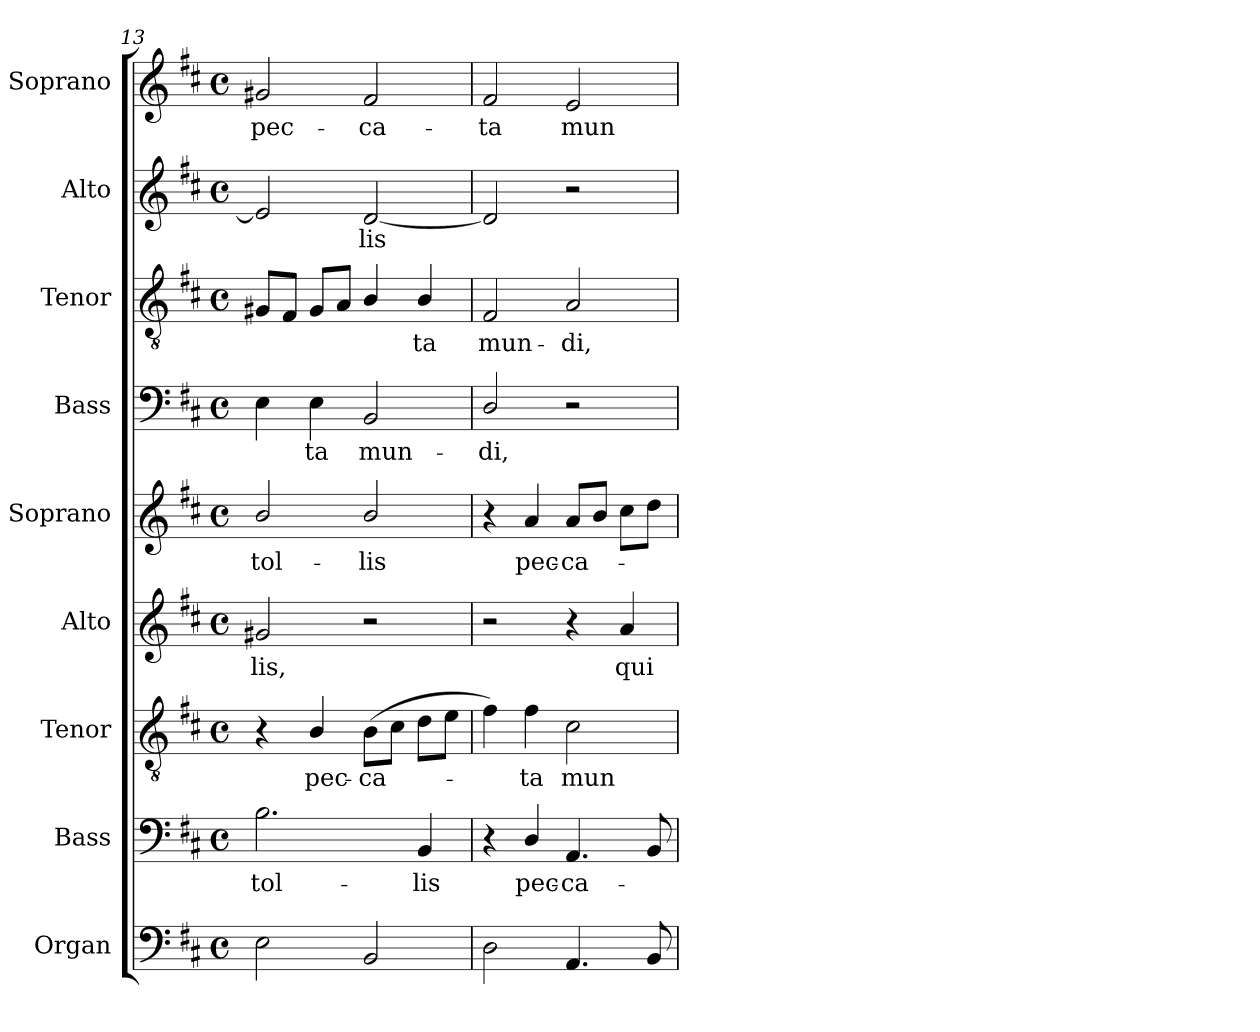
**kern	**kern	**text	**kern	**text	**kern	**text	**kern	**text	**kern	**text	**kern	**text	**kern	**text	**kern	**text
*part9	*part8	*part8	*part7	*part7	*part6	*part6	*part5	*part5	*part4	*part4	*part3	*part3	*part2	*part2	*part1	*part1
*staff9	*staff8	*staff8	*staff7	*staff7	*staff6	*staff6	*staff5	*staff5	*staff4	*staff4	*staff3	*staff3	*staff2	*staff2	*staff1	*staff1
*I"Organ	*I"Bass	*	*I"Tenor	*	*I"Alto	*	*I"Soprano	*	*I"Bass	*	*I"Tenor	*	*I"Alto	*	*I"Soprano	*
*I'Org.	*I'B.	*	*I'T.	*	*I'A.	*	*I'S.	*	*I'B.	*	*I'T.	*	*I'A.	*	*I'S.	*
*clefF4	*clefF4	*	*clefGv2	*	*clefG2	*	*clefG2	*	*clefF4	*	*clefGv2	*	*clefG2	*	*clefG2	*
*	*	*	*ITrd7c12	*	*	*	*	*	*	*	*ITrd7c12	*	*	*	*	*
*k[f#c#]	*k[f#c#]	*	*k[f#c#]	*	*k[f#c#]	*	*k[f#c#]	*	*k[f#c#]	*	*k[f#c#]	*	*k[f#c#]	*	*k[f#c#]	*
*D:	*D:	*	*D:	*	*D:	*	*D:	*	*D:	*	*D:	*	*D:	*	*D:	*
*M4/4	*M4/4	*	*M4/4	*	*M4/4	*	*M4/4	*	*M4/4	*	*M4/4	*	*M4/4	*	*M4/4	*
*met(c)	*met(c)	*	*met(c)	*	*met(c)	*	*met(c)	*	*met(c)	*	*met(c)	*	*met(c)	*	*met(c)	*
=13	=13	=13	=13	=13	=13	=13	=13	=13	=13	=13	=13	=13	=13	=13	=13	=13
!	!	!LO:LY:b:color=#000000	!	!	!	!	!	!	!	!	!	!	!	!	!	!
!	!	!	!	!	!	!LO:LY:b:color=#000000	!	!	!	!	!	!	!	!	!	!
!	!	!	!	!	!	!	!	!LO:LY:b:color=#000000	!	!	!	!	!	!	!	!
!	!	!	!	!	!	!	!	!	!	!	!	!	!	!	!	!LO:LY:b:color=#000000
2Ei\	2.Bi\	tol-	4r	.	2g#Xi/	-lis,	2bi/	tol-	4Ei\	.	8GG#i/L	.	2ei/]	.	2g#Xi/	pec-
.	.	.	.	.	.	.	.	.	.	.	8FF#i/J	.	.	.	.	.
!	!	!	!	!LO:LY:b:color=#000000	!	!	!	!	!	!	!	!	!	!	!	!
!	!	!	!	!	!	!	!	!	!	!LO:LY:b:color=#000000	!	!	!	!	!	!
.	.	.	4BBi/	pec-	.	.	.	.	4Ei\	-ta	8GG#i/L	.	.	.	.	.
.	.	.	.	.	.	.	.	.	.	.	8AAi/J	.	.	.	.	.
!	!	!	!	!LO:LY:b:color=#000000	!	!	!	!	!	!	!	!	!	!	!	!
!	!	!	!	!	!	!	!	!LO:LY:b:color=#000000	!	!	!	!	!	!	!	!
!	!	!	!	!	!	!	!	!	!	!LO:LY:b:color=#000000	!	!	!	!	!	!
!	!	!	!	!	!	!	!	!	!	!	!	!	!	!LO:LY:b:color=#000000	!	!
!	!	!	!	!	!	!	!	!	!	!	!	!	!	!	!	!LO:LY:b:color=#000000
2BBi/	.	.	(8BBi\L	-ca-	2r	.	2bi/	-lis	2BBi/	mun-	4BBi/	.	[2di/	-lis	2f#i/	-ca-
.	.	.	8C#i\J	.	.	.	.	.	.	.	.	.	.	.	.	.
!	!	!LO:LY:b:color=#000000	!	!	!	!	!	!	!	!	!	!	!	!	!	!
!	!	!	!	!	!	!	!	!	!	!	!	!LO:LY:b:color=#000000	!	!	!	!
.	4BBi/	-lis	8Di\L	.	.	.	.	.	.	.	4BBi/	-ta	.	.	.	.
.	.	.	8Ei\J	.	.	.	.	.	.	.	.	.	.	.	.	.
=14	=14	=14	=14	=14	=14	=14	=14	=14	=14	=14	=14	=14	=14	=14	=14	=14
!	!	!	!	!	!	!	!	!	!	!LO:LY:b:color=#000000	!	!	!	!	!	!
!	!	!	!	!	!	!	!	!	!	!	!	!LO:LY:b:color=#000000	!	!	!	!
!	!	!	!	!	!	!	!	!	!	!	!	!	!	!	!	!LO:LY:b:color=#000000
2Di\	4r	.	4F#i\)	.	2r	.	4r	.	2Di/	-di,	2FF#i/	mun-	2di/]	.	2f#i/	-ta
!	!	!LO:LY:b:color=#000000	!	!	!	!	!	!	!	!	!	!	!	!	!	!
!	!	!	!	!LO:LY:b:color=#000000	!	!	!	!	!	!	!	!	!	!	!	!
!	!	!	!	!	!	!	!	!LO:LY:b:color=#000000	!	!	!	!	!	!	!	!
.	4Di/	pec-	4F#i\	-ta	.	.	4ai/	pec-	.	.	.	.	.	.	.	.
!	!	!LO:LY:b:color=#000000	!	!	!	!	!	!	!	!	!	!	!	!	!	!
!	!	!	!	!LO:LY:b:color=#000000	!	!	!	!	!	!	!	!	!	!	!	!
!	!	!	!	!	!	!	!	!LO:LY:b:color=#000000	!	!	!	!	!	!	!	!
!	!	!	!	!	!	!	!	!	!	!	!	!LO:LY:b:color=#000000	!	!	!	!
!	!	!	!	!	!	!	!	!	!	!	!	!	!	!	!	!LO:LY:b:color=#000000
4.AAi/	4.AAi/	-ca-	2C#i\	mun-	4r	.	8ai/L	-ca-	2r	.	2AAi/	-di,	2r	.	2ei/	mun-
.	.	.	.	.	.	.	8bi/J	.	.	.	.	.	.	.	.	.
!	!	!	!	!	!	!LO:LY:b:color=#000000	!	!	!	!	!	!	!	!	!	!
.	.	.	.	.	4ai/	qui	8cc#i\L	.	.	.	.	.	.	.	.	.
8BBi/	8BBi/	.	.	.	.	.	8ddi\J	.	.	.	.	.	.	.	.	.
=	=	=	=	=	=	=	=	=	=	=	=	=	=	=	=	=
*-	*-	*-	*-	*-	*-	*-	*-	*-	*-	*-	*-	*-	*-	*-	*-	*-
